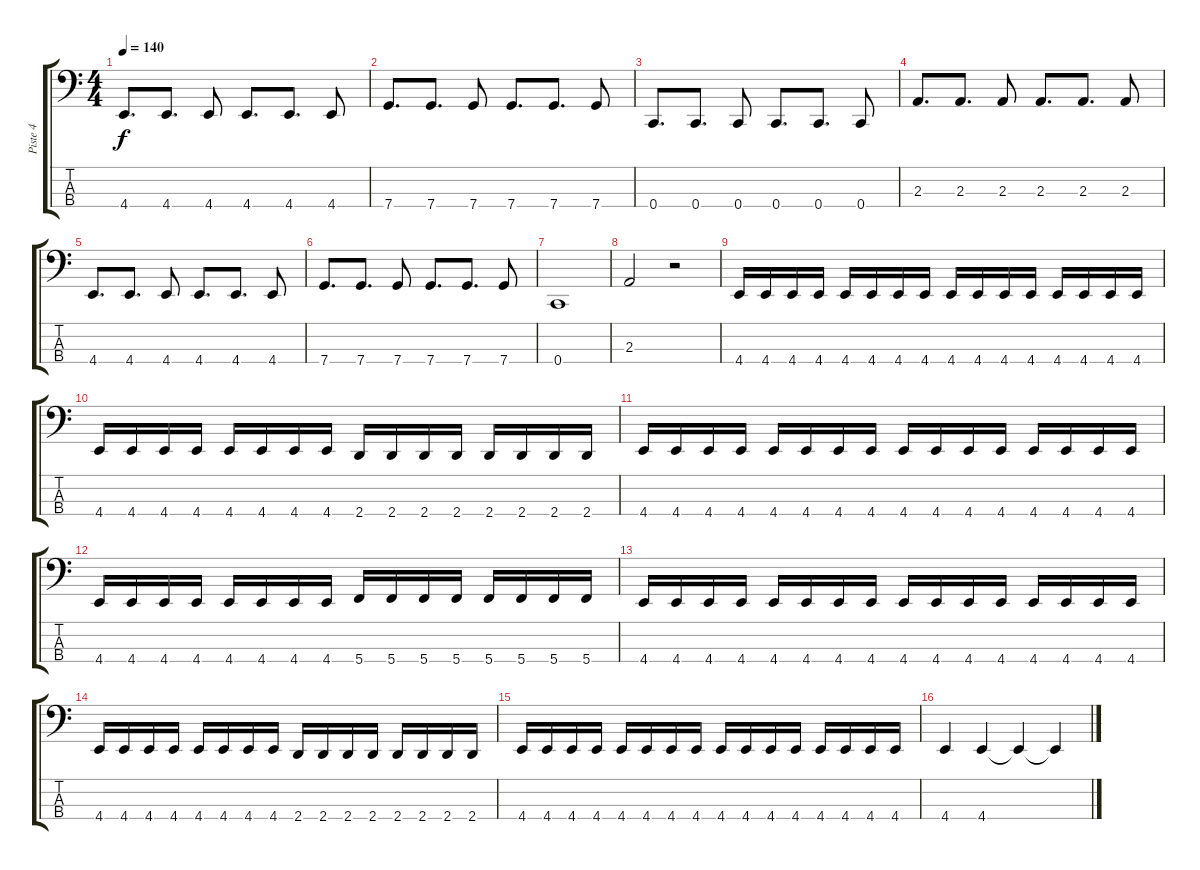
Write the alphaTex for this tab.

\track ("Piste 4" "Piste 4") {instrument electricbassfinger}
\staff {score tabs}
\tuning (F2 C2 G1 C1) {hide}
\ts (4 4)
\tempo 140
\clef f4
\ks c
4.4.8{d dy f} 4.4.8{d} 4.4.8 4.4.8{d} 4.4.8{d} 4.4.8 |
7.4.8{d} 7.4.8{d} 7.4.8 7.4.8{d} 7.4.8{d} 7.4.8 |
0.4.8{d} 0.4.8{d} 0.4.8 0.4.8{d} 0.4.8{d} 0.4.8 |
2.3.8{d} 2.3.8{d} 2.3.8 2.3.8{d} 2.3.8{d} 2.3.8 |
4.4.8{d} 4.4.8{d} 4.4.8 4.4.8{d} 4.4.8{d} 4.4.8 |
7.4.8{d} 7.4.8{d} 7.4.8 7.4.8{d} 7.4.8{d} 7.4.8 |
0.4.1 |
2.3.2 r.2 |
4.4.16 4.4.16 4.4.16 4.4.16 4.4.16 4.4.16 4.4.16 4.4.16 4.4.16 4.4.16 4.4.16 4.4.16 4.4.16 4.4.16 4.4.16 4.4.16 |
4.4.16 4.4.16 4.4.16 4.4.16 4.4.16 4.4.16 4.4.16 4.4.16 2.4.16 2.4.16 2.4.16 2.4.16 2.4.16 2.4.16 2.4.16 2.4.16 |
4.4.16 4.4.16 4.4.16 4.4.16 4.4.16 4.4.16 4.4.16 4.4.16 4.4.16 4.4.16 4.4.16 4.4.16 4.4.16 4.4.16 4.4.16 4.4.16 |
4.4.16 4.4.16 4.4.16 4.4.16 4.4.16 4.4.16 4.4.16 4.4.16 5.4.16 5.4.16 5.4.16 5.4.16 5.4.16 5.4.16 5.4.16 5.4.16 |
4.4.16 4.4.16 4.4.16 4.4.16 4.4.16 4.4.16 4.4.16 4.4.16 4.4.16 4.4.16 4.4.16 4.4.16 4.4.16 4.4.16 4.4.16 4.4.16 |
4.4.16 4.4.16 4.4.16 4.4.16 4.4.16 4.4.16 4.4.16 4.4.16 2.4.16 2.4.16 2.4.16 2.4.16 2.4.16 2.4.16 2.4.16 2.4.16 |
4.4.16 4.4.16 4.4.16 4.4.16 4.4.16 4.4.16 4.4.16 4.4.16 4.4.16 4.4.16 4.4.16 4.4.16 4.4.16 4.4.16 4.4.16 4.4.16 |
4.4.4 4.4.4 4.4{t}.4 4.4{t}.4
